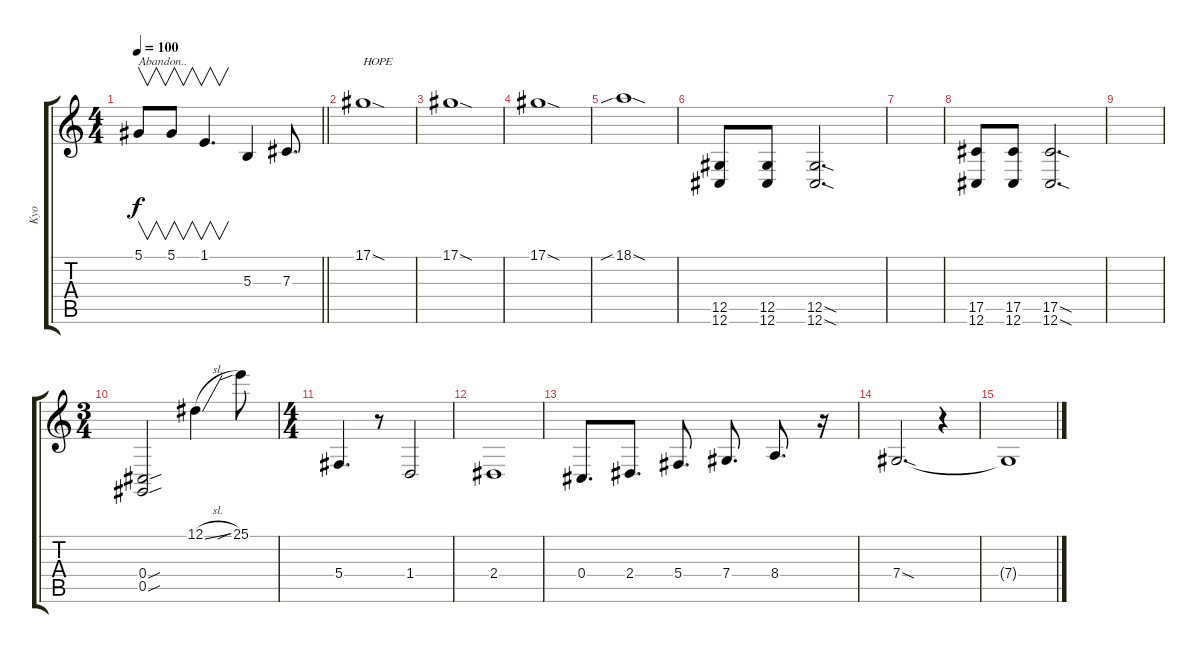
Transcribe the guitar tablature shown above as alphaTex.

\track ("Kyo" "Kyo") {instrument tenorsax}
\staff {score tabs}
\tuning (Eb4 Bb3 Gb3 Db3 Ab2 Db2) {hide}
\ts (4 4)
\tempo 100
\clef g2
\barLineRight lightlight
\ks c
5.1.8{v txt "Abandon.." dy f} 5.1.8{v} 1.1.4{v d} 5.3.4 7.3.8{d} |
17.1{sod}.1{txt "HOPE" volume 16 instrument overdrivenguitar} |
17.1{sod}.1 |
17.1{sod}.1 |
18.1{sib sod}.1 |
(12.5 12.6).8 (12.5 12.6).8 (12.5{sod} 12.6{sod}).2{d} |
|
(17.5 12.6).8 (17.5 12.6).8 (17.5{sod} 12.6{sod}).2{d} |
|
\ts (3 4)
(0.4{sou} 0.5{sou}).2 12.1{sl}.4 25.1{sib}.8 |
\ts (4 4)
5.4.4{d volume 6 instrument choiraahs} r.8 1.4.2 |
2.4.1{volume 4} |
0.4.8{d volume 2} 2.4.8{d} 5.4.8{d} 7.4.8{d} 8.4.8{d} r.16 |
7.4{sod}.2{d volume 1} r.4 |
7.4{t}.1
